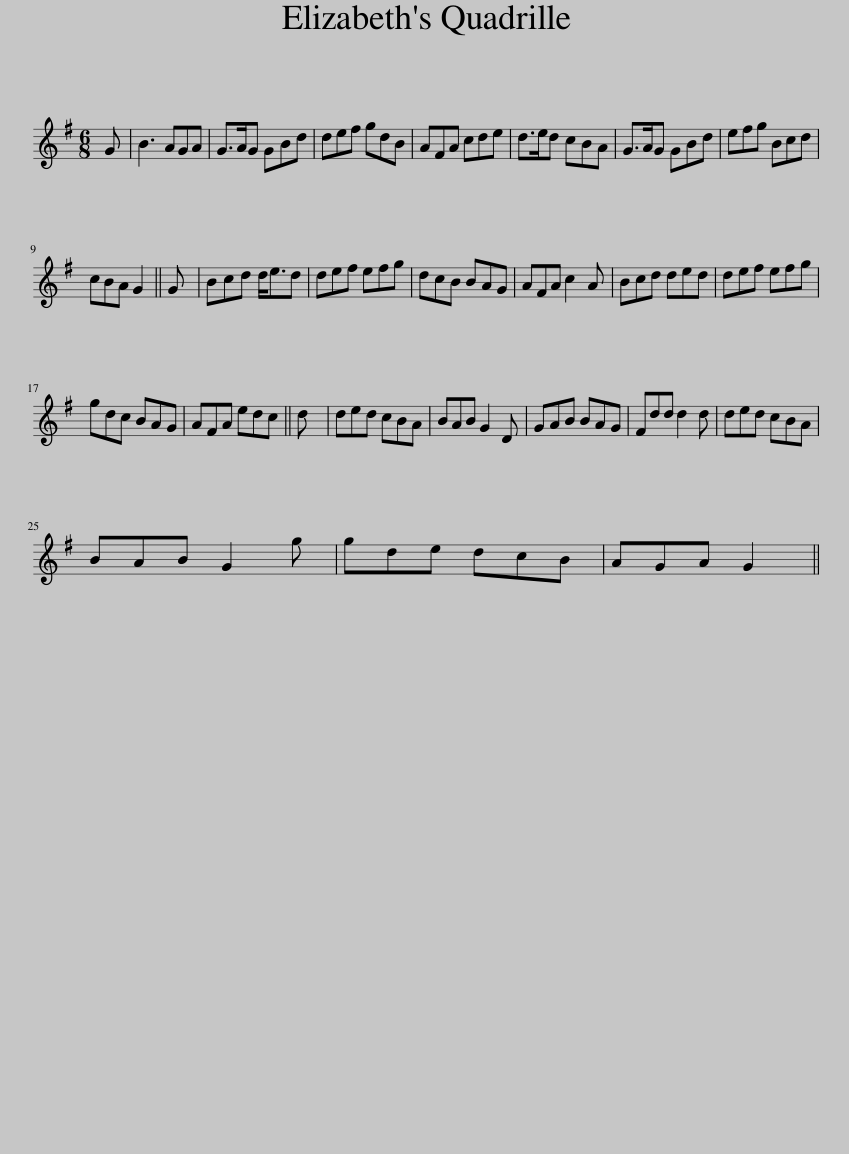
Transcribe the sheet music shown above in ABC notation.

X:1
L:1/8
M:6/8
I:linebreak $
K:G
V:1 treble
V:1
 G | B3 AGA | G>AG GBd | def gdB | AFA cde | %5
 d>ed cBA | G>AG GBd | efg Bcd |$ cBA G2 || G | %10
 Bcd d<ed | def efg | dcB BAG | AFA c2 A | Bcd ded | %15
 def efg |$ gdc BAG | AFA edc || d | ded cBA | %20
 BAB G2 D | GAB BAG | Fdd d2 d | ded cBA |$ BAB G2 g | %25
 gde dcB | AGA G2 || %27
